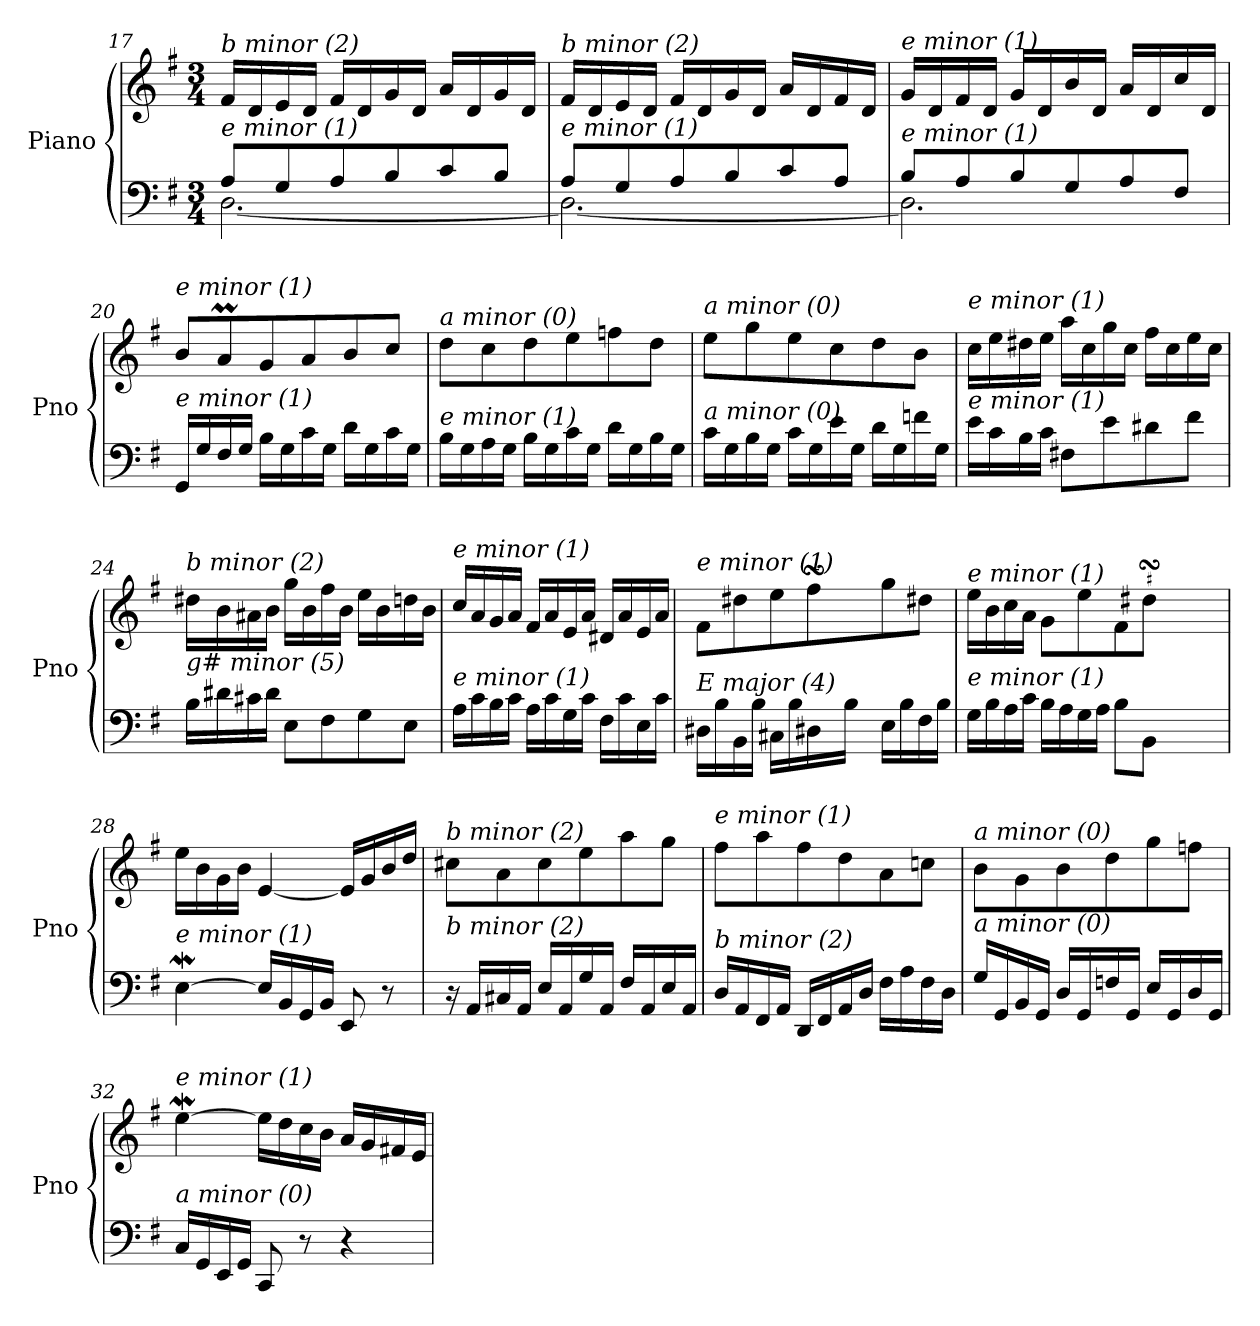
**kern	**kern
*part1	*part1
*staff2	*staff1
*I"Piano	*
*I'Pno	*
!!LO:PB:g=z
*clefF4	*clefG2
*k[f#]	*k[f#]
*M3/4	*M3/4
=17	=17
*^	*
!	!	!LO:TX:i:t=b minor (2)
!LO:TX:i:t=e minor (1)	!	!
8A/L	[2.D\	16f#/LL
.	.	16d/
8G/	.	16e/
.	.	16d/JJ
8A/	.	16f#/LL
.	.	16d/
8B/	.	16g/
.	.	16d/JJ
8c/	.	16a/LL
.	.	16d/
8B/J	.	16g/
.	.	16d/JJ
=18	=18	=18
!	!	!LO:TX:i:t=b minor (2)
!LO:TX:i:t=e minor (1)	!	!
8A/L	2.D\_	16f#/LL
.	.	16d/
8G/	.	16e/
.	.	16d/JJ
8A/	.	16f#/LL
.	.	16d/
8B/	.	16g/
.	.	16d/JJ
8c/	.	16a/LL
.	.	16d/
8A/J	.	16f#/
.	.	16d/JJ
=19	=19	=19
!	!	!LO:TX:i:t=e minor (1)
!LO:TX:i:t=e minor (1)	!	!
8B/L	2.D\]	16g/LL
.	.	16d/
8A/	.	16f#/
.	.	16d/JJ
8B/	.	16g/LL
.	.	16d/
8G/	.	16b/
.	.	16d/JJ
8A/	.	16a/LL
.	.	16d/
8F#/J	.	16cc/
.	.	16d/JJ
*v	*v	*
=20	=20
!	!LO:TX:i:t=e minor (1)
!LO:TX:i:t=e minor (1)	!
16GG/LL	8b/L
16G/	.
16F#/	8aM/
16G/JJ	.
16B\LL	8g/
16G\	.
16c\	8a/
16G\JJ	.
16d\LL	8b/
16G\	.
16c\	8cc/J
16G\JJ	.
!!LO:LB:g=z
=21	=21
!	!LO:TX:i:t=a minor (0)
!LO:TX:i:t=e minor (1)	!
16B\LL	8dd\L
16G\	.
16A\	8cc\
16G\JJ	.
16B\LL	8dd\
16G\	.
16c\	8ee\
16G\JJ	.
16d\LL	8ffn\
16G\	.
16B\	8dd\J
16G\JJ	.
=22	=22
!	!LO:TX:i:t=a minor (0)
!LO:TX:i:t=a minor (0)	!
16c\LL	8ee\L
16G\	.
16B\	8gg\
16G\JJ	.
16c\LL	8ee\
16G\	.
16e\	8cc\
16G\JJ	.
16d\LL	8dd\
16G\	.
16fn\	8b\J
16G\JJ	.
=23	=23
!	!LO:TX:i:t=e minor (1)
!LO:TX:i:t=e minor (1)	!
16e\LL	16cc\LL
16c\	16ee\
16B\	16dd#X\
16c\JJ	16ee\JJ
8F#X\L	16aa\LL
.	16cc\
8e\	16gg\
.	16cc\JJ
8d#X\	16ff#\LL
.	16cc\
8f#\J	16ee\
.	16cc\JJ
=24	=24
!	!LO:TX:i:t=b minor (2)
!LO:TX:i:t=g# minor (5)	!
16B\LL	16dd#X\LL
16d#X\	16b\
16c#X\	16a#X\
16d#\JJ	16b\JJ
8E\L	16gg\LL
.	16b\
8F#\	16ff#\
.	16b\JJ
8G\	16ee\LL
.	16b\
8E\J	16ddn\
.	16b\JJ
!!LO:LB:g=z
=25	=25
!	!LO:TX:i:t=e minor (1)
!LO:TX:i:t=e minor (1)	!
16A\LL	16cc/LL
16c\	16a/
16B\	16g/
16c\JJ	16a/JJ
16A\LL	16f#/LL
16c\	16a/
16G\	16e/
16c\JJ	16a/JJ
16F#\LL	16d#X/LL
16c\	16a/
16E\	16e/
16c\JJ	16a/JJ
=26	=26
*^	*^
!	!	!LO:TX:i:t=e minor (1)	!
!LO:TX:i:t=E major (4)	!	!	!
4.ryy	16D#X\LL	8f#\L	4.ryy
.	16B\	.	.
.	16BB\	8dd#X\	.
.	16B\JJ	.	.
.	16C#X\LL	8ee\	.
.	16B\	.	.
8ryy	16D#X\	8ff#sSsS\	32gg!yy
.	.	.	32ff#!yy
.	16B\JJ	.	32ee!yy
.	.	.	32ff#!yy
4ryy	16E\LL	8gg\	4ryy
.	16B\	.	.
.	16F#\	8dd#X\J	.
.	16B\JJ	.	.
=27	=27	=27	=27
!	!	!LO:TX:i:t=e minor (1)	!
!LO:TX:i:t=e minor (1)	!	!	!
2ryy	16G\LL	16ee\LL	2ryy
.	16B\	16b\	.
.	16A\	16cc\	.
.	16c\JJ	16a\JJ	.
.	16B\LL	8g\L	.
.	16A\	.	.
.	16G\	8ee\	.
.	16A\JJ	.	.
8ryy	8B\L	8f#\	8ryy
8ryy	8BB\J	8dd#XsSsS\J	32ee!yy
.	.	.	32dd#!yy
.	.	.	32cc#X!yy
.	.	.	32dd#!yy
*v	*v	*	*
=28	=28	=28
!	!LO:TX:i:t=e minor (1)	!
!LO:TX:i:t=e minor (1)	!	!
*	*v	*v
[4EW\	16ee\LL
.	16b\
.	16g\
.	16b\JJ
16E/LL]	[4e/
16BB/	.
16GG/	.
16BB/JJ	.
8EE/	16e/LL]
.	16g/
8r	16b/
.	16dd/JJ
!!LO:LB:g=z
=29	=29
!	!LO:TX:i:t=b minor (2)
!LO:TX:i:t=b minor (2)	!
16r	8cc#X\L
16AA/LL	.
16C#X/	8a\
16AA/JJ	.
16E/LL	8cc#\
16AA/	.
16G/	8ee\
16AA/JJ	.
16F#/LL	8aa\
16AA/	.
16E/	8gg\J
16AA/JJ	.
=30	=30
!	!LO:TX:i:t=e minor (1)
!LO:TX:i:t=b minor (2)	!
16D/LL	8ff#\L
16AA/	.
16FF#/	8aa\
16AA/JJ	.
16DD/LL	8ff#\
16FF#/	.
16AA/	8dd\
16D/JJ	.
16F#\LL	8a\
16A\	.
16F#\	8ccn\J
16D\JJ	.
=31	=31
!	!LO:TX:i:t=a minor (0)
!LO:TX:i:t=a minor (0)	!
16G/LL	8b\L
16GG/	.
16BB/	8g\
16GG/JJ	.
16D/LL	8b\
16GG/	.
16Fn/	8dd\
16GG/JJ	.
16E/LL	8gg\
16GG/	.
16D/	8ffn\J
16GG/JJ	.
=32	=32
!	!LO:TX:i:t=e minor (1)
!LO:TX:i:t=a minor (0)	!
16C/LL	[4eeW\
16GG/	.
16EE/	.
16GG/JJ	.
8CC/	16ee\LL]
.	16dd\
8r	16cc\
.	16b\JJ
4r	16a/LL
.	16g/
.	16f#X/
.	16e/JJ
=	=
*-	*-
